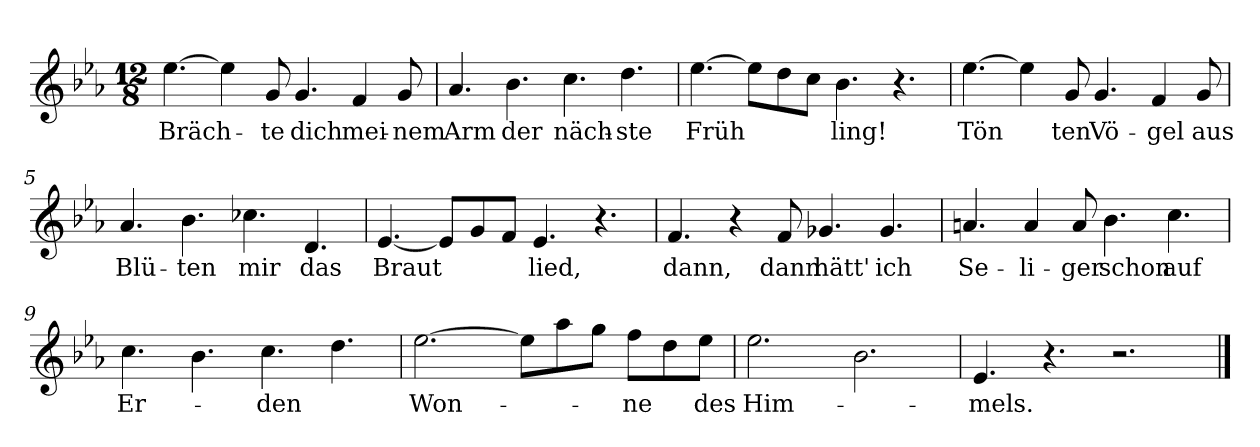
**kern	**text
*part1	*part1
*staff1	*staff1
*clefG2	*
*k[b-e-a-]	*
*M12/8	*
=1	=1
!	!LO:LY:b
[4.ee-\	Bräch-
4ee-\]	.
!	!LO:LY:b
8g/	-te
!	!LO:LY:b
4.g/	dich
!	!LO:LY:b
4f/	mei-
!	!LO:LY:b
8g/	-nem
=2	=2
!	!LO:LY:b
4.a-/	Arm
!	!LO:LY:b
4.b-\	der
!	!LO:LY:b
4.cc\	näch-
!	!LO:LY:b
4.dd\	-ste
=3	=3
!	!LO:LY:b
[4.ee-\	Früh
8ee-\L]	.
8dd\	.
8cc\J	.
!	!LO:LY:b
4.b-\	-ling!
4.r	.
=4	=4
!	!LO:LY:b
[4.ee-\	Tön
4ee-\]	.
!	!LO:LY:b
8g/	-ten
!	!LO:LY:b
4.g/	Vö-
!	!LO:LY:b
4f/	-gel
!	!LO:LY:b
8g/	aus
=5	=5
!	!LO:LY:b
4.a-/	Blü-
!	!LO:LY:b
4.b-\	-ten
!	!LO:LY:b
4.cc-X\	mir
!	!LO:LY:b
4.d/	das
!!LO:LB:g=z
=6	=6
!	!LO:LY:b
[4.e-/	Braut
8e-/L]	.
8g/	.
8f/J	.
!	!LO:LY:b
4.e-/	-lied,
4.r	.
=7	=7
!	!LO:LY:b
4.f/	dann,
4r	.
!	!LO:LY:b
8f/	dann
!	!LO:LY:b
4.g-X/	hätt'
!	!LO:LY:b
4.g-/	ich
=8	=8
!	!LO:LY:b
4.an/	Se-
!	!LO:LY:b
4a/	-li-
!	!LO:LY:b
8a/	-ger
!	!LO:LY:b
4.b-\	schon
!	!LO:LY:b
4.cc\	auf
=9	=9
!	!LO:LY:b
4.cc\	Er-
4.b-\	.
!	!LO:LY:b
4.cc\	-den
4.dd\	.
=10	=10
!	!LO:LY:b
[2.ee-\	Won-
8ee-\L]	.
8aa-\	.
8gg\J	.
!	!LO:LY:b
8ff\L	-ne
8dd\	.
!	!LO:LY:b
8ee-\J	des
=11	=11
!	!LO:LY:b
2.ee-\	Him-
2.b-\	.
=12	=12
!	!LO:LY:b
4.e-/	-mels.
4.r	.
2.r	.
==	==
*-	*-
